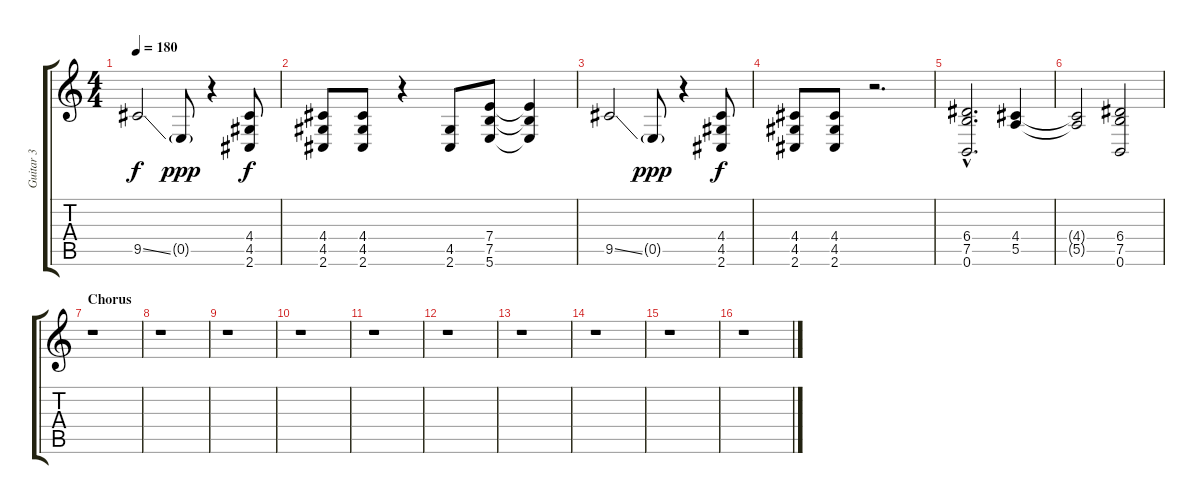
\track ("Guitar 3" "Guitar 3") {instrument distortionguitar}
\staff {score tabs}
\tuning (B3 Gb3 D3 A2 E2 B1) {hide}
\ts (4 4)
\tempo 180
\clef g2
\ks c
9.5{ss}.2{dy f} 0.5{g}.8{dy ppp} r.4 (4.4 4.5 2.6).8{dy f} |
(4.4 4.5 2.6).8 (4.4 4.5 2.6).8 r.4 (4.5 2.6).8 (7.4 7.5 5.6).8 (7.4{t} 7.5{t} 5.6{t}).4 |
9.5{ss}.2 0.5{g}.8{dy ppp} r.4 (4.4 4.5 2.6).8{dy f} |
(4.4 4.5 2.6).8 (4.4 4.5 2.6).8 r.2{d} |
(6.4{hac} 7.5{hac} 0.6{hac}).2{d} (4.4 5.5).4 |
(4.4{t} 5.5{t}).2 (6.4 7.5 0.6).2 |
\section ("" "Chorus")
r.1 |
r.1 |
r.1 |
r.1 |
r.1 |
r.1 |
r.1 |
r.1 |
r.1 |
r.1
